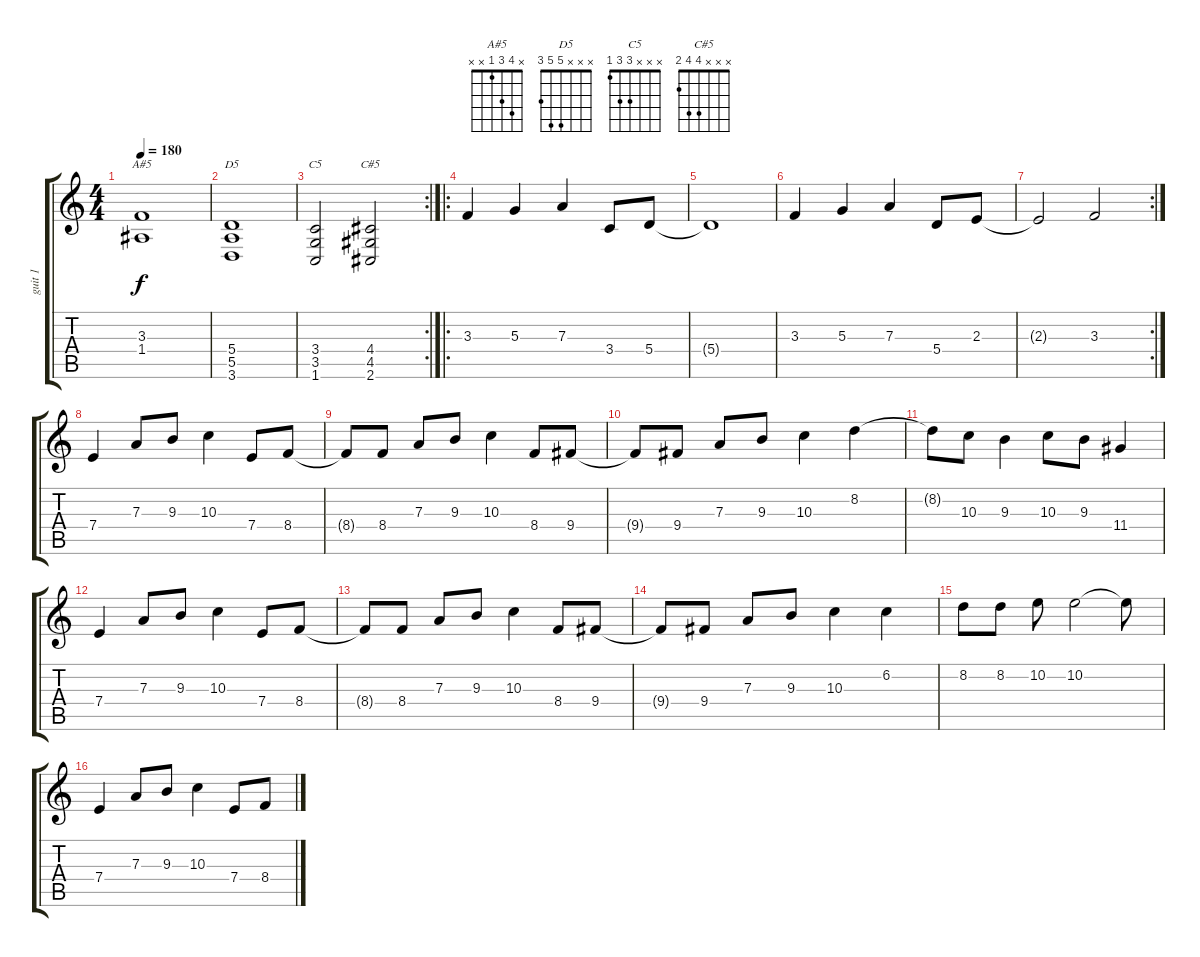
\track ("guit 1" "guit 1") {instrument distortionguitar}
\staff {score tabs}
\tuning (B3 Gb3 D3 A2 E2 B1) {hide}
\chord ("A#5" x 4 3 1 x x)
\chord ("D5" x x x 5 5 3)
\chord ("C5" x x x 3 3 1)
\chord ("C#5" x x x 4 4 2)
\ts (4 4)
\tempo 180
\clef g2
\ks c
(3.3 1.4).1{ch "A#5" dy f} |
(5.4 5.5 3.6).1{ch "D5"} |
\rc 2
(3.4 3.5 1.6).2{ch "C5"} (4.4 4.5 2.6).2{ch "C#5"} |
\ro
3.3.4 5.3.4 7.3.4 3.4.8 5.4.8 |
5.4{t}.1 |
3.3.4 5.3.4 7.3.4 5.4.8 2.3.8 |
\rc 2
2.3{t}.2 3.3.2 |
7.4.4 7.3.8 9.3.8 10.3.4 7.4.8 8.4.8 |
8.4{t}.8 8.4.8 7.3.8 9.3.8 10.3.4 8.4.8 9.4.8 |
9.4{t}.8 9.4.8 7.3.8 9.3.8 10.3.4 8.2.4 |
8.2{t}.8 10.3.8 9.3.4 10.3.8 9.3.8 11.4.4 |
7.4.4 7.3.8 9.3.8 10.3.4 7.4.8 8.4.8 |
8.4{t}.8 8.4.8 7.3.8 9.3.8 10.3.4 8.4.8 9.4.8 |
9.4{t}.8 9.4.8 7.3.8 9.3.8 10.3.4 6.2.4 |
8.2.8 8.2.8 10.2.8 10.2.2 10.2{t}.8 |
7.4.4 7.3.8 9.3.8 10.3.4 7.4.8 8.4.8
